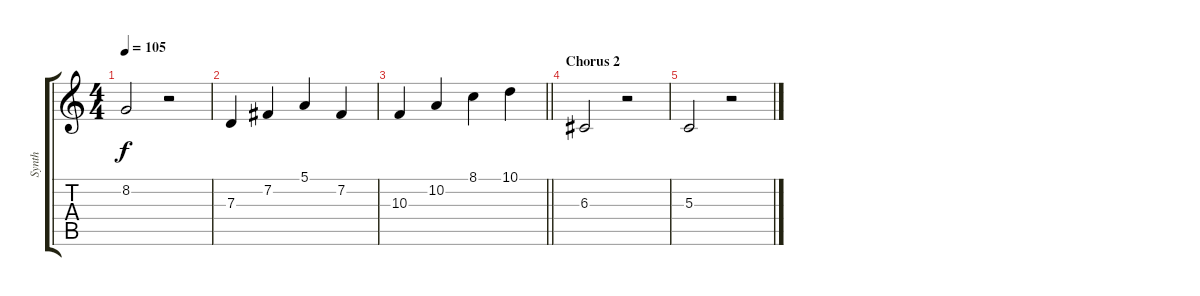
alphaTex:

\track ("Synth" "Synth") {instrument ocarina}
\staff {score tabs}
\tuning (E4 B3 G3 D3 A2 E2) {hide}
\ts (4 4)
\tempo 105
\clef g2
\ks c
8.2.2{dy f} r.2 |
7.3.4 7.2.4 5.1.4 7.2.4 |
\barLineRight lightlight
10.3.4 10.2.4 8.1.4 10.1.4 |
\section ("" "Chorus 2")
6.3.2 r.2 |
5.3.2 r.2
